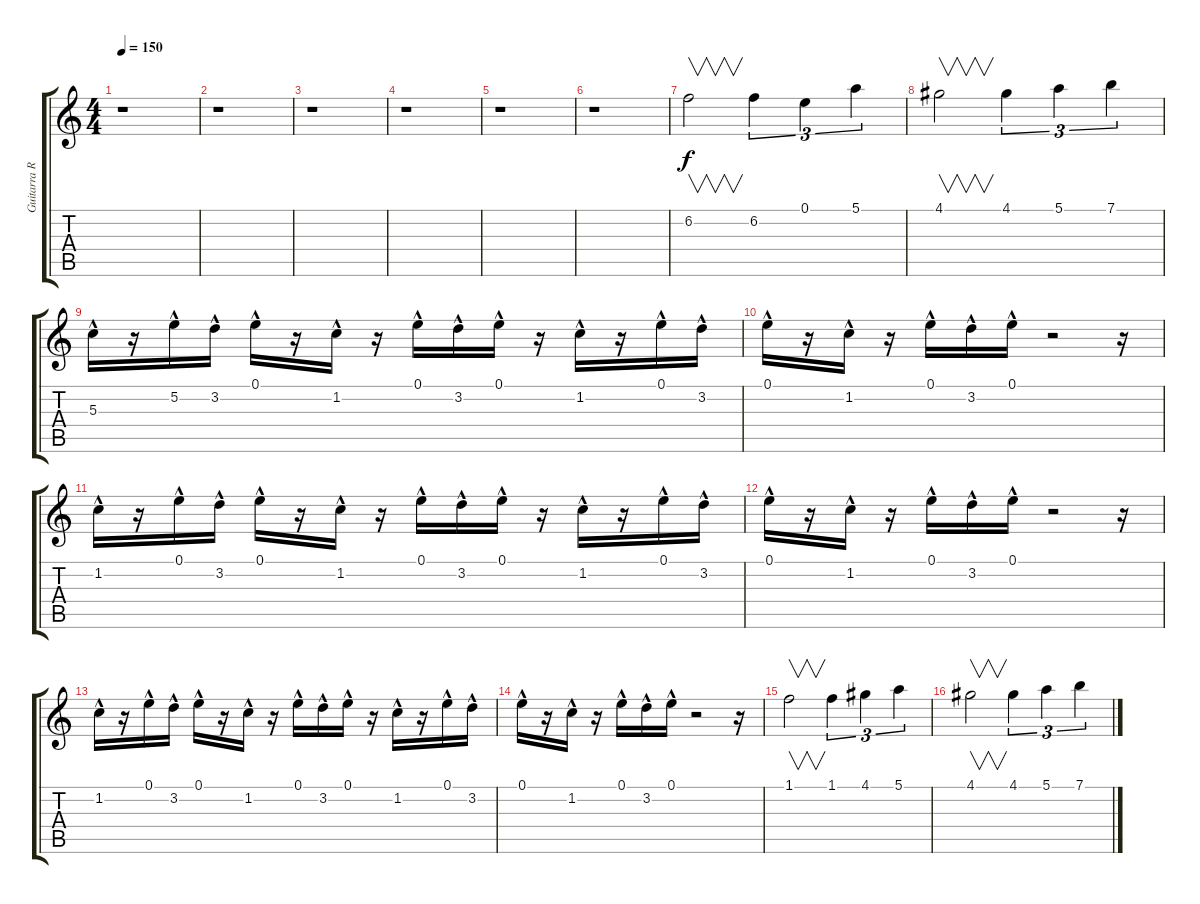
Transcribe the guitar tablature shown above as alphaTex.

\track ("Guitarra Ritmica (complemento)" "Guitarra R") {instrument distortionguitar}
\staff {score tabs}
\tuning (E4 B3 G3 D3 A2 E2) {hide}
\ts (4 4)
\tempo 150
\clef g2
\ks c
r.1{dy f instrument distortionguitar} |
r.1 |
r.1 |
r.1 |
r.1 |
r.1 |
6.2.2{v} 6.2.4{tu (3 2)} 0.1.4{tu (3 2)} 5.1.4{tu (3 2)} |
4.1.2{v} 4.1.4{tu (3 2)} 5.1.4{tu (3 2)} 7.1.4{tu (3 2)} |
5.3{hac}.16 r.16 5.2{hac}.16 3.2{hac}.16 0.1{hac}.16 r.16 1.2{hac}.16 r.16 0.1{hac}.16 3.2{hac}.16 0.1{hac}.16 r.16 1.2{hac}.16 r.16 0.1{hac}.16 3.2{hac}.16 |
0.1{hac}.16 r.16 1.2{hac}.16 r.16 0.1{hac}.16 3.2{hac}.16 0.1{hac}.16 r.2 r.16 |
1.2{hac}.16 r.16 0.1{hac}.16 3.2{hac}.16 0.1{hac}.16 r.16 1.2{hac}.16 r.16 0.1{hac}.16 3.2{hac}.16 0.1{hac}.16 r.16 1.2{hac}.16 r.16 0.1{hac}.16 3.2{hac}.16 |
0.1{hac}.16 r.16 1.2{hac}.16 r.16 0.1{hac}.16 3.2{hac}.16 0.1{hac}.16 r.2 r.16 |
1.2{hac}.16 r.16 0.1{hac}.16 3.2{hac}.16 0.1{hac}.16 r.16 1.2{hac}.16 r.16 0.1{hac}.16 3.2{hac}.16 0.1{hac}.16 r.16 1.2{hac}.16 r.16 0.1{hac}.16 3.2{hac}.16 |
0.1{hac}.16 r.16 1.2{hac}.16 r.16 0.1{hac}.16 3.2{hac}.16 0.1{hac}.16 r.2 r.16 |
1.1.2{v} 1.1.4{tu (3 2)} 4.1.4{tu (3 2)} 5.1.4{tu (3 2)} |
4.1.2{v} 4.1.4{tu (3 2)} 5.1.4{tu (3 2)} 7.1.4{tu (3 2)}
